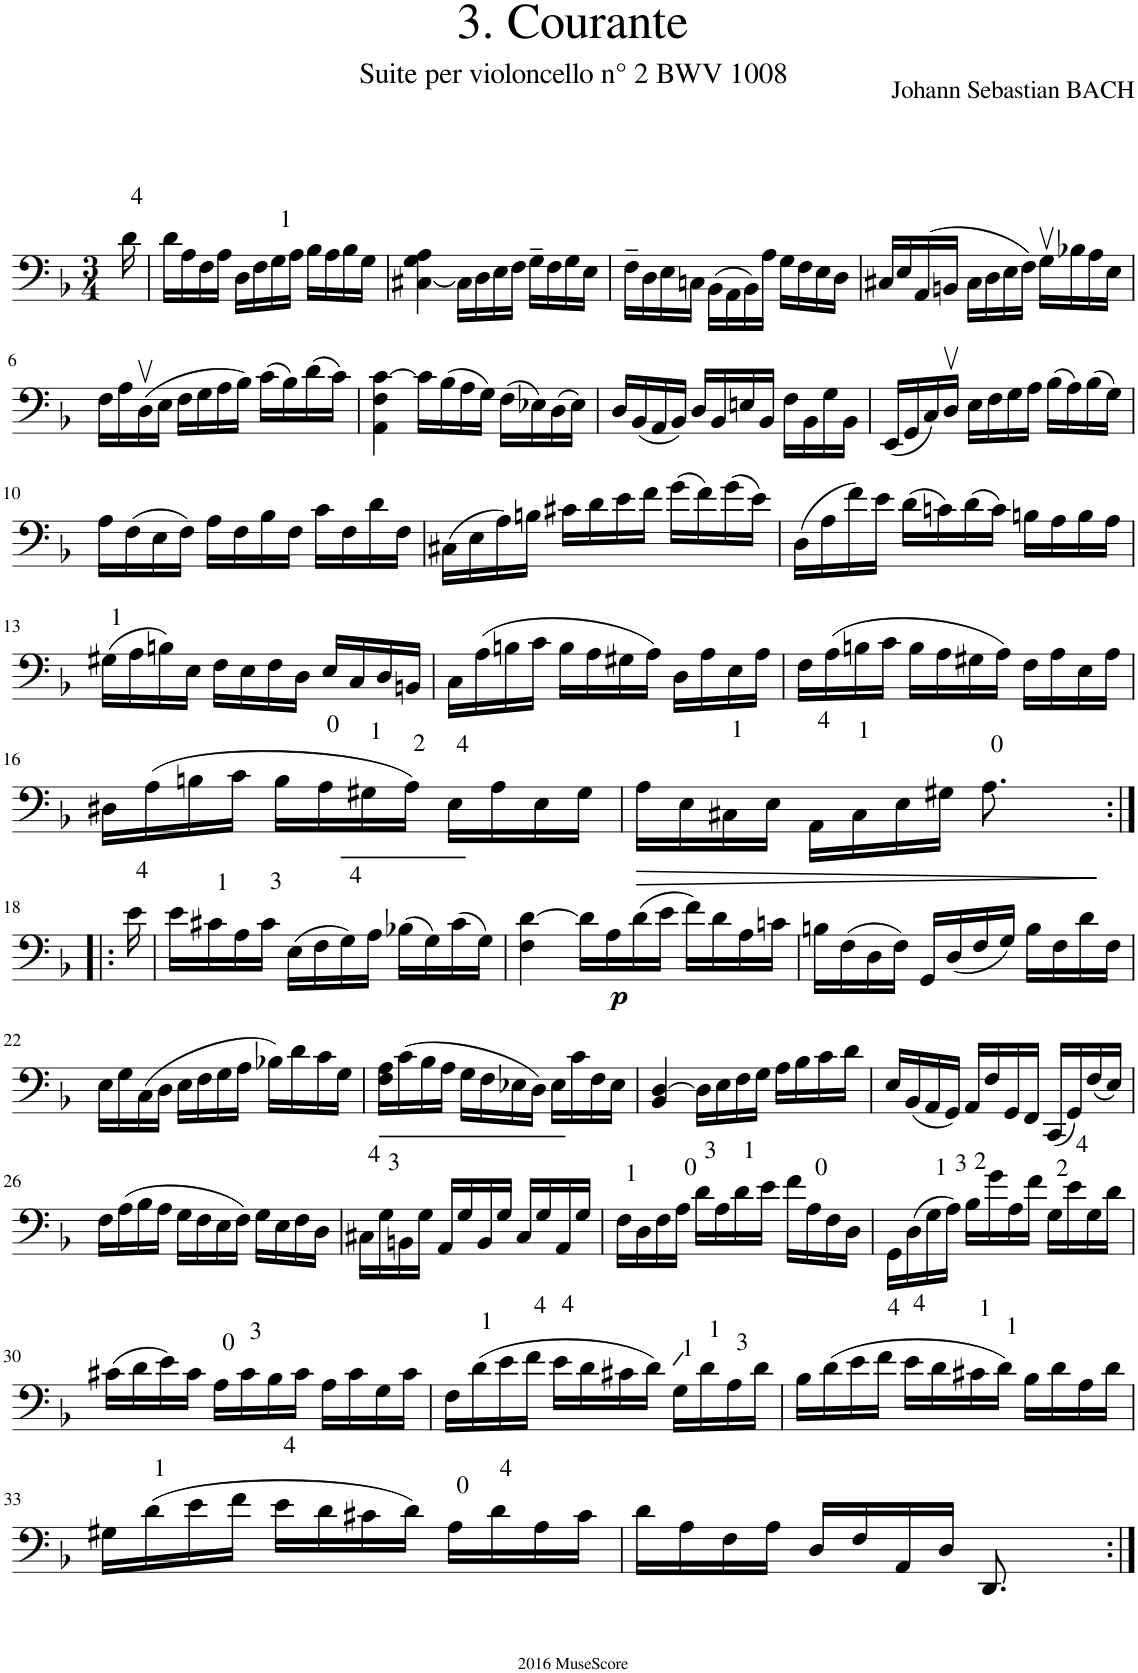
**kern	**dynam
*part1	*part1
*staff1	*staff1
*I"Violoncello, Solo Cello	*
*I'Vc.	*
*clefF4	*
*k[b-]	*
*M3/4	*
=1	=1
16d\	.
=2	=2
16d\LL	.
16A\	.
16F\	.
16A\JJ	.
16D\LL	.
16F\	.
16G\	.
16A\JJ	.
16B-\LL	.
16A\	.
16B-\	.
16G\JJ	.
=3	=3
[4C#X\ 4G\ 4A\	.
16C#\LL]	.
16D\	.
16E\	.
16F\JJ	.
16G~\LL	.
16F\	.
16G\	.
16E\JJ	.
=4	=4
16F~\LL	.
16D\	.
16E\	.
16Cn\JJ	.
(16BB-\LL	.
16AA\	.
16BB-\)	.
16A\JJ	.
16G\LL	.
16F\	.
16E\	.
16D\JJ	.
=5	=5
16C#X/LL	.
16E/	.
(16AA/	.
16BBn/JJ	.
16C#\LL	.
16D\	.
16E\	.
16F\JJ)	.
16Gv\LL	.
16B-X\	.
16A\	.
16E\JJ	.
!!LO:LB:g=z
=6	=6
16F\LL	.
16A\	.
(16Dv\	.
16E\JJ	.
16F\LL	.
16G\	.
16A\	.
16B-\JJ)	.
(16c\LL	.
16B-\)	.
(16d\	.
16c\JJ)	.
=7	=7
4AA\ 4F\ [4c\	.
16c\LL]	.
(16B-\	.
16A\	.
16G\JJ)	.
(16F\LL	.
16E-X\)	.
(16D\	.
16E-\JJ)	.
=8	=8
16D/LL	.
(16BB-/	.
16AA/	.
16BB-/JJ)	.
16D/LL	.
16BB-/	.
16En/	.
16BB-/JJ	.
16F\LL	.
16BB-\	.
16G\	.
16BB-\JJ	.
=9	=9
(16EE/LL	.
16GG/	.
16C/)	.
16Dv/JJ	.
16E\LL	.
16F\	.
16G\	.
16A\JJ	.
(16B-\LL	.
16A\)	.
(16B-\	.
16G\JJ)	.
!!LO:LB:g=z
=10	=10
16A\LL	.
(16F\	.
16E\	.
16F\JJ)	.
16A\LL	.
16F\	.
16B-\	.
16F\JJ	.
16c\LL	.
16F\	.
16d\	.
16F\JJ	.
=11	=11
(16C#X\LL	.
16E\	.
16A\)	.
16Bn\JJ	.
16c#X\LL	.
16d\	.
16e\	.
16f\JJ	.
(16g\LL	.
16f\)	.
(16g\	.
16e\JJ)	.
=12	=12
(16D\LL	.
16A\	.
16f\)	.
16e\JJ	.
(16d\LL	.
16cn\)	.
(16d\	.
16c\JJ)	.
16Bn\LL	.
16A\	.
16B\	.
16A\JJ	.
!!LO:LB:g=z
=13	=13
(16G#X\LL	.
16A\	.
16Bn\)	.
16E\JJ	.
16F\LL	.
16E\	.
16F\	.
16D\JJ	.
16E/LL	.
16C/	.
16D/	.
16BBn/JJ	.
=14	=14
16C\LL	.
(16A\	.
16Bn\	.
16c\JJ	.
16B\LL	.
16A\	.
16G#X\	.
16A\JJ)	.
16D\LL	.
16A\	.
16E\	.
16A\JJ	.
=15	=15
16F\LL	.
(16A\	.
16Bn\	.
16c\JJ	.
16B\LL	.
16A\	.
16G#X\	.
16A\JJ)	.
16F\LL	.
16A\	.
16E\	.
16A\JJ	.
!!LO:LB:g=z
=16	=16
16D#X\LL	.
(16A\	.
16Bn\	.
16c\JJ	.
16B\LL	.
16A\	.
16G#X\	.
16A\JJ)	.
16E\LL	.
16A\	.
16E\	.
16G#\JJ	.
=17	=17
!	!LO:HP:b
16A\LL	>
16E\	.
16C#X\	.
16E\JJ	.
16AA\LL	.
16C#\	.
16E\	.
16G#X\JJ	.
8.A\	.
16ryy	.
.	]
!!LO:LB:g=z
=18:|!|:	=18:|!|:
16e\	.
=19	=19
16e\LL	.
16c#X\	.
16A\	.
16c#\JJ	.
(16E\LL	.
16F\	.
16G\)	.
16A\JJ	.
(16B-X\LL	.
16G\)	.
(16c#\	.
16G\JJ)	.
=20	=20
4F\ [4d\	.
16d\LL]	.
!	!LO:DY:b
16A\	p
(16d\	.
16e\JJ	.
16f\LL)	.
16d\	.
16A\	.
16cn\JJ	.
=21	=21
16Bn\LL	.
(16F\	.
16D\	.
16F\JJ)	.
16GG/LL	.
(16D/	.
16F/	.
16G/JJ)	.
16B\LL	.
16F\	.
16d\	.
16F\JJ	.
!!LO:LB:g=z
=22	=22
16E\LL	.
16G\	.
(16C\	.
16D\JJ	.
16E\LL	.
16F\	.
16G\	.
16A\JJ	.
16B-X\LL)	.
16d\	.
16c\	.
16G\JJ	.
=23	=23
16F\ 16A\LL	.
(16c\	.
16B-\	.
16A\JJ	.
16G\LL	.
16F\	.
16E-X\	.
16D\JJ)	.
16E-\LL	.
16c\	.
16F\	.
16E-\JJ	.
=24	=24
4BB-/ [4D/	.
16D\LL]	.
16E\	.
16F\	.
16G\JJ	.
16A\LL	.
16B-\	.
16c\	.
16d\JJ	.
=25	=25
16E/LL	.
(16BB-/	.
16AA/	.
16GG/JJ)	.
16AA/LL	.
16F/	.
16GG/	.
16FF/JJ	.
(16CC/LL	.
16GG/)	.
(16F/	.
16E/JJ)	.
!!LO:LB:g=z
=26	=26
16F\LL	.
(16A\	.
16B-\	.
16A\JJ	.
16G\LL	.
16F\	.
16E\	.
16F\JJ)	.
16G\LL	.
16E\	.
16F\	.
16D\JJ	.
=27	=27
16C#X\LL	.
16G\	.
16BBn\	.
16G\JJ	.
16AA/LL	.
16G/	.
16BB/	.
16G/JJ	.
16C#/LL	.
16G/	.
16AA/	.
16G/JJ	.
=28	=28
16F\LL	.
16D\	.
16F\	.
16A\JJ	.
16d\LL	.
16A\	.
16d\	.
16e\JJ	.
16f\LL	.
16A\	.
16F\	.
16D\JJ	.
=29	=29
16GG\LL	.
(16D\	.
16G\	.
16A\JJ)	.
16B-\LL	.
16g\	.
16A\	.
16f\JJ	.
16G\LL	.
16e\	.
16G\	.
16d\JJ	.
!!LO:LB:g=z
=30	=30
(16c#X\LL	.
16d\	.
16e\)	.
16c#\JJ	.
16A\LL	.
16c#\	.
16B-\	.
16c#\JJ	.
16A\LL	.
16c#\	.
16G\	.
16c#\JJ	.
=31	=31
16F\LL	.
(16d\	.
16e\	.
16f\JJ	.
16e\LL	.
16d\	.
16c#X\	.
16d\JJ)	.
16G\LL	.
16d\	.
16A\	.
16d\JJ	.
=32	=32
16B-\LL	.
(16d\	.
16e\	.
16f\JJ	.
16e\LL	.
16d\	.
16c#X\	.
16d\JJ)	.
16B-\LL	.
16d\	.
16A\	.
16d\JJ	.
!!LO:LB:g=z
=33	=33
16G#X\LL	.
(16d\	.
16e\	.
16f\JJ	.
16e\LL	.
16d\	.
16c#X\	.
16d\JJ)	.
16A\LL	.
16d\	.
16A\	.
16c#\JJ	.
=34	=34
16d\LL	.
16A\	.
16F\	.
16A\JJ	.
16D/LL	.
16F/	.
16AA/	.
16D/JJ	.
8.DD/	.
16ryy	.
=:|!	=:|!
*-	*-
